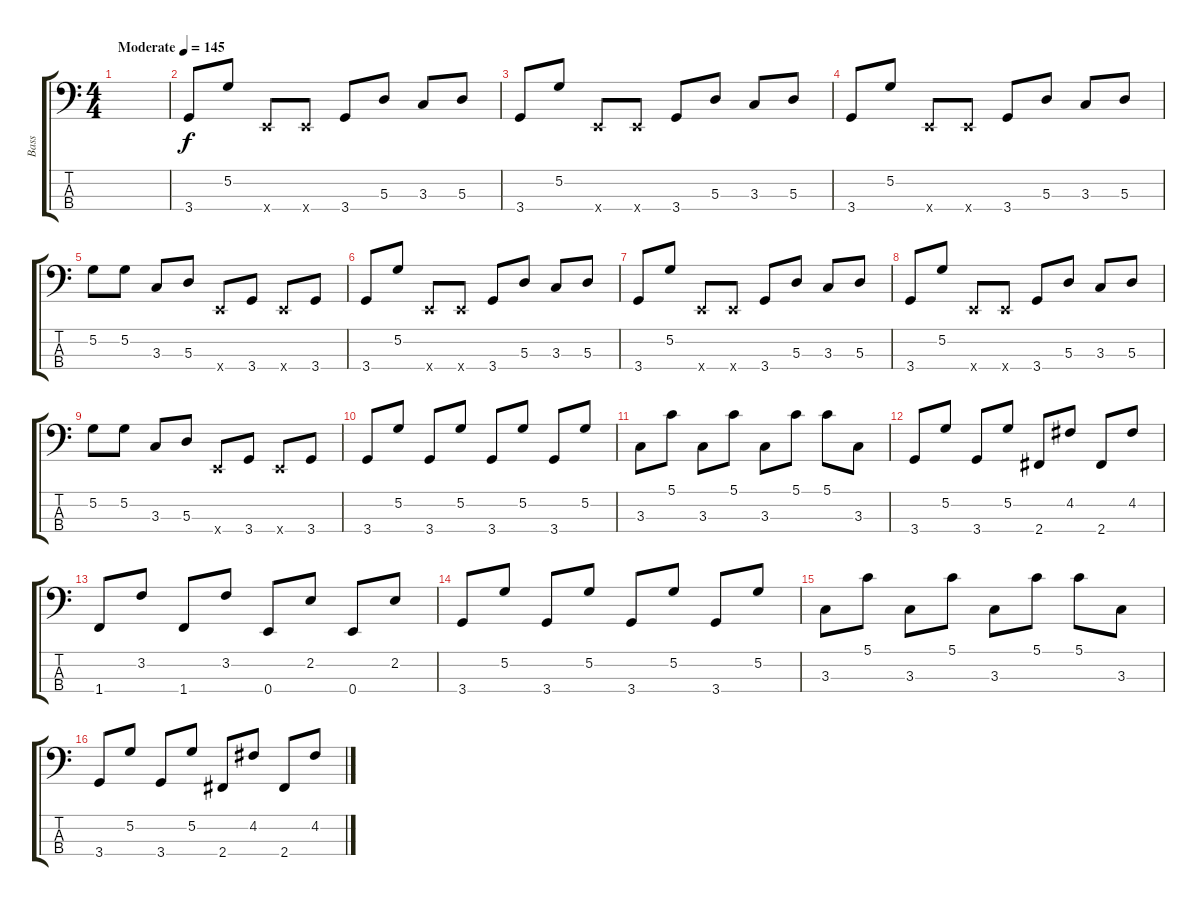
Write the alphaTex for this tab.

\track ("Bass" "Bass") {instrument electricbassfinger}
\staff {score tabs}
\tuning (G2 D2 A1 E1) {hide}
\ts (4 4)
\tempo (145 "Moderate")
\clef f4
\ks c
|
3.4.8 5.2.8 0.4{x}.8 0.4{x}.8 3.4.8 5.3.8 3.3.8 5.3.8 |
3.4.8 5.2.8 0.4{x}.8 0.4{x}.8 3.4.8 5.3.8 3.3.8 5.3.8 |
3.4.8 5.2.8 0.4{x}.8 0.4{x}.8 3.4.8 5.3.8 3.3.8 5.3.8 |
5.2.8 5.2.8 3.3.8 5.3.8 0.4{x}.8 3.4.8 0.4{x}.8 3.4.8 |
3.4.8 5.2.8 0.4{x}.8 0.4{x}.8 3.4.8 5.3.8 3.3.8 5.3.8 |
3.4.8 5.2.8 0.4{x}.8 0.4{x}.8 3.4.8 5.3.8 3.3.8 5.3.8 |
3.4.8 5.2.8 0.4{x}.8 0.4{x}.8 3.4.8 5.3.8 3.3.8 5.3.8 |
5.2.8 5.2.8 3.3.8 5.3.8 0.4{x}.8 3.4.8 0.4{x}.8 3.4.8 |
3.4.8{instrument slapbass1} 5.2.8 3.4.8 5.2.8 3.4.8 5.2.8 3.4.8 5.2.8 |
3.3.8 5.1.8 3.3.8 5.1.8 3.3.8 5.1.8 5.1.8 3.3.8 |
3.4.8 5.2.8 3.4.8 5.2.8 2.4.8 4.2.8 2.4.8 4.2.8 |
1.4.8 3.2.8 1.4.8 3.2.8 0.4.8 2.2.8 0.4.8 2.2.8 |
3.4.8{instrument slapbass1} 5.2.8 3.4.8 5.2.8 3.4.8 5.2.8 3.4.8 5.2.8 |
3.3.8 5.1.8 3.3.8 5.1.8 3.3.8 5.1.8 5.1.8 3.3.8 |
3.4.8 5.2.8 3.4.8 5.2.8 2.4.8 4.2.8 2.4.8 4.2.8
